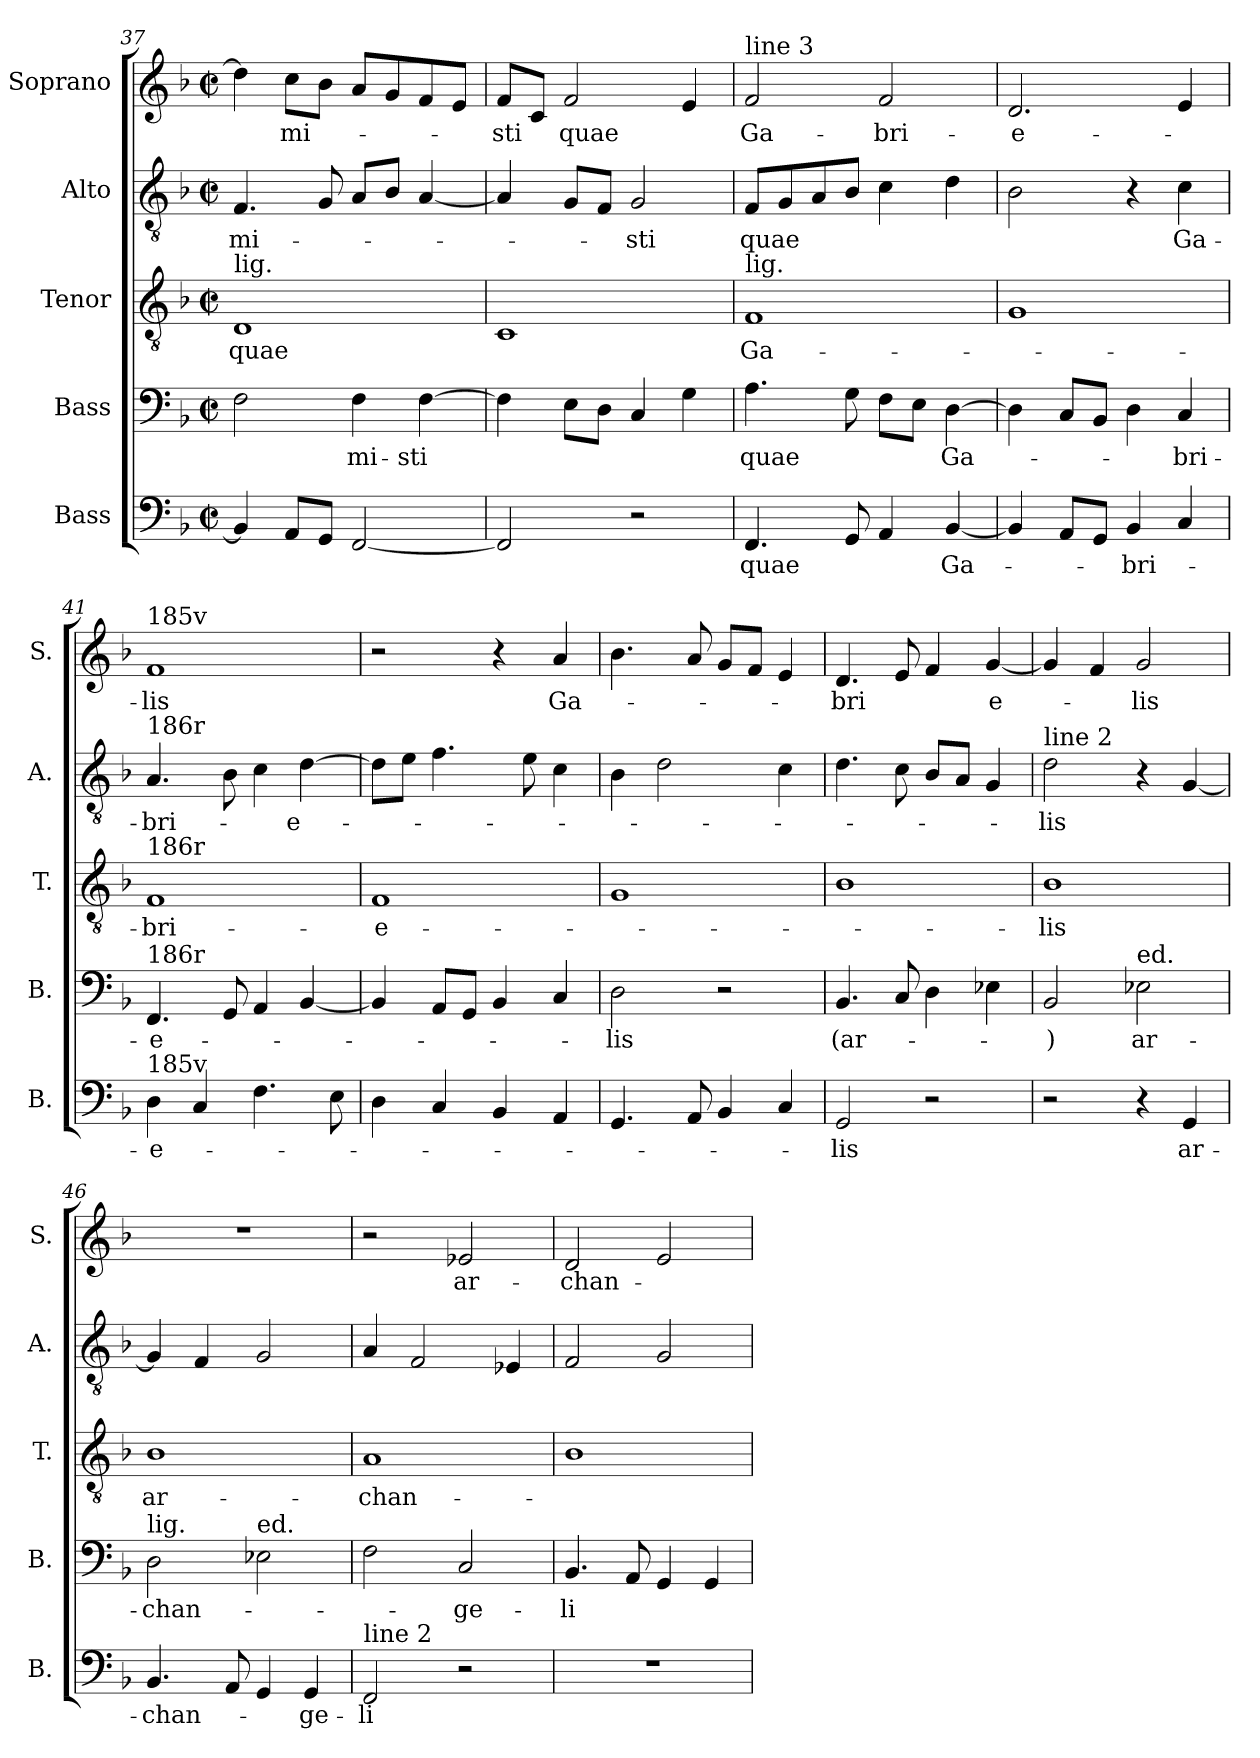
**kern	**text	**kern	**text	**kern	**text	**kern	**text	**kern	**text
*part5	*part5	*part4	*part4	*part3	*part3	*part2	*part2	*part1	*part1
*staff5	*staff5	*staff4	*staff4	*staff3	*staff3	*staff2	*staff2	*staff1	*staff1
*I"Bass	*	*I"Bass	*	*I"Tenor	*	*I"Alto	*	*I"Soprano	*
*I'B.	*	*I'B.	*	*I'T.	*	*I'A.	*	*I'S.	*
*clefF4	*	*clefF4	*	*clefGv2	*	*clefGv2	*	*clefG2	*
*k[b-]	*	*k[b-]	*	*k[b-]	*	*k[b-]	*	*k[b-]	*
*M2/2	*	*M2/2	*	*M2/2	*	*M2/2	*	*M2/2	*
*met(c|)	*	*met(c|)	*	*met(c|)	*	*met(c|)	*	*met(c|)	*
=37	=37	=37	=37	=37	=37	=37	=37	=37	=37
!	!	!	!	!LO:TX:a:t=lig.	!	!	!	!	!
!	!	!	!	!	!LO:LY:b	!	!LO:LY:b	!	!
4BB-/]	.	2F\	.	1D	-quae	4.F/	-mi-	4dd\]	.
!	!	!	!	!	!	!	!	!	!LO:LY:b
8AAL	.	.	.	.	.	.	.	8ccL	-mi-
8GGJ	.	.	.	.	.	8G/	.	8b-J	.
!	!	!	!LO:LY:b	!	!	!	!	!	!
[2FF/	.	4F\	-mi-	.	.	8AL	.	8aL	.
.	.	.	.	.	.	8B-J	.	8g	.
!	!	!	!LO:LY:b	!	!	!	!	!	!
.	.	[4F\	-sti	.	.	[4A/	.	8f	.
.	.	.	.	.	.	.	.	8eJ	.
=38	=38	=38	=38	=38	=38	=38	=38	=38	=38
!	!	!	!	!	!	!	!	!	!LO:LY:b
2FF/]	.	4F\]	.	1C	.	4A/]	.	8fL	-sti
.	.	.	.	.	.	.	.	8cJ	.
!	!	!	!	!	!	!	!	!	!LO:LY:b
.	.	8EL	.	.	.	8GL	.	2f/	-quae
.	.	8DJ	.	.	.	8FJ	.	.	.
!	!	!	!	!	!	!	!LO:LY:b	!	!
2r	.	4C/	.	.	.	2G/	-sti	.	.
.	.	4G\	.	.	.	.	.	4e/	.
!!LO:PB:g=z
=39	=39	=39	=39	=39	=39	=39	=39	=39	=39
!	!	!	!	!	!	!	!	!LO:TX:a:t=line 3	!
!	!	!	!	!LO:TX:a:t=lig.	!	!	!	!	!
!	!LO:LY:b	!	!LO:LY:b	!	!LO:LY:b	!	!LO:LY:b	!	!LO:LY:b
4.FF/	quae	4.A\	-quae	1F	Ga-	8FL	-quae	2f/	Ga-
.	.	.	.	.	.	8G	.	.	.
.	.	.	.	.	.	8A	.	.	.
8GG/	.	8G\	.	.	.	8B-J	.	.	.
!	!	!	!	!	!	!	!	!	!LO:LY:b
4AA/	.	8FL	.	.	.	4c\	.	2f/	-bri-
.	.	8EJ	.	.	.	.	.	.	.
!	!LO:LY:b	!	!LO:LY:b	!	!	!	!	!	!
[4BB-/	Ga-	[4D\	Ga-	.	.	4d\	.	.	.
=40	=40	=40	=40	=40	=40	=40	=40	=40	=40
!	!	!	!	!	!	!	!	!	!LO:LY:b
4BB-/]	.	4D\]	.	1G	.	2B-\	.	2.d/	-e-
8AAL	.	8CL	.	.	.	.	.	.	.
8GGJ	.	8BB-J	.	.	.	.	.	.	.
!	!LO:LY:b	!	!	!	!	!	!	!	!
4BB-/	-bri-	4D\	.	.	.	4r	.	.	.
!	!	!	!LO:LY:b	!	!	!	!LO:LY:b	!	!
4C/	.	4C/	-bri-	.	.	4c\	Ga-	4e/	.
=41	=41	=41	=41	=41	=41	=41	=41	=41	=41
!	!	!	!	!	!	!	!	!LO:TX:a:t=185v	!
!	!	!	!	!	!	!LO:TX:a:t=186r	!	!	!
!	!	!	!	!LO:TX:a:t=186r	!	!	!	!	!
!	!	!LO:TX:a:t=186r	!	!	!	!	!	!	!
!LO:TX:a:t=185v	!	!	!	!	!	!	!	!	!
!	!LO:LY:b	!	!LO:LY:b	!	!LO:LY:b	!	!LO:LY:b	!	!LO:LY:b
4D\	e-	4.FF/	e-	1F	bri-	4.A/	bri-	1f	-lis
4C/	.	.	.	.	.	.	.	.	.
.	.	8GG/	.	.	.	8B-\	.	.	.
4.F\	.	4AA/	.	.	.	4c\	.	.	.
!	!	!	!	!	!	!	!LO:LY:b	!	!
.	.	[4BB-/	.	.	.	[4d\	-e-	.	.
8E\	.	.	.	.	.	.	.	.	.
=42	=42	=42	=42	=42	=42	=42	=42	=42	=42
!	!	!	!	!	!LO:LY:b	!	!	!	!
4D\	.	4BB-/]	.	1F	-e-	8dL]	.	2r	.
.	.	.	.	.	.	8eJ	.	.	.
4C/	.	8AAL	.	.	.	4.f\	.	.	.
.	.	8GGJ	.	.	.	.	.	.	.
4BB-/	.	4BB-/	.	.	.	.	.	4r	.
.	.	.	.	.	.	8e\	.	.	.
!	!	!	!	!	!	!	!	!	!LO:LY:b
4AA/	.	4C/	.	.	.	4c\	.	4a/	Ga-
=43	=43	=43	=43	=43	=43	=43	=43	=43	=43
!	!	!	!LO:LY:b	!	!	!	!	!	!
4.GG/	.	2D\	lis	1G	.	4B-\	.	4.b-\	.
.	.	.	.	.	.	2d\	.	.	.
8AA/	.	.	.	.	.	.	.	8a/	.
4BB-/	.	2r	.	.	.	.	.	8gL	.
.	.	.	.	.	.	.	.	8fJ	.
4C/	.	.	.	.	.	4c\	.	4e/	.
=44	=44	=44	=44	=44	=44	=44	=44	=44	=44
!	!LO:LY:b	!	!LO:LY:b	!	!	!	!	!	!LO:LY:b
2GG/	lis	4.BB-/	(ar-	1B-	.	4.d\	.	4.d/	bri
.	.	8C/	.	.	.	8c\	.	8e/	.
2r	.	4D\	.	.	.	8B-L	.	4f/	.
.	.	.	.	.	.	8AJ	.	.	.
!	!	!	!	!	!	!	!	!	!LO:LY:b
.	.	4E-X\	.	.	.	4G/	.	[4g/	e-
!!LO:LB:g=z
=45	=45	=45	=45	=45	=45	=45	=45	=45	=45
!	!	!	!	!	!	!LO:TX:a:t=line 2	!	!	!
!	!	!	!LO:LY:b	!	!LO:LY:b	!	!LO:LY:b	!	!
2r	.	2BB-/	-)	1B-	-lis	2d\	lis	4g/]	.
.	.	.	.	.	.	.	.	4f/	.
!	!	!LO:TX:a:t=ed.	!	!	!	!	!	!	!
!	!	!	!LO:LY:b	!	!	!	!	!	!LO:LY:b
4r	.	2E-X\	ar-	.	.	4r	.	2g/	-lis
!	!LO:LY:b	!	!	!	!	!	!	!	!
4GG/	ar-	.	.	.	.	[4G/	.	.	.
=46	=46	=46	=46	=46	=46	=46	=46	=46	=46
!	!	!LO:TX:a:t=lig.	!	!	!	!	!	!	!
!	!LO:LY:b	!	!LO:LY:b	!	!LO:LY:b	!	!	!	!
4.BB-/	-chan-	2D\	-chan-	1B-	ar-	4G/]	.	1r	.
.	.	.	.	.	.	4F/	.	.	.
8AA/	.	.	.	.	.	.	.	.	.
!	!	!LO:TX:a:t=ed.	!	!	!	!	!	!	!
4GG/	.	2E-X\	.	.	.	2G/	.	.	.
!	!LO:LY:b	!	!	!	!	!	!	!	!
4GG/	-ge-	.	.	.	.	.	.	.	.
=47	=47	=47	=47	=47	=47	=47	=47	=47	=47
!LO:TX:a:t=line 2	!	!	!	!	!	!	!	!	!
!	!LO:LY:b	!	!	!	!LO:LY:b	!	!	!	!
2FF/	-li	2F\	.	1A	-chan-	4A/	.	2r	.
.	.	.	.	.	.	2F/	.	.	.
!	!	!	!LO:LY:b	!	!	!	!	!	!LO:LY:b
2r	.	2C/	-ge-	.	.	.	.	2e-X/	ar-
.	.	.	.	.	.	4E-X/	.	.	.
=48	=48	=48	=48	=48	=48	=48	=48	=48	=48
!	!	!	!LO:LY:b	!	!	!	!	!	!LO:LY:b
1r	.	4.BB-/	-li	1B-	.	2F/	.	2d/	-chan-
.	.	8AA/	.	.	.	.	.	.	.
.	.	4GG/	.	.	.	2G/	.	2e/	.
.	.	4GG/	.	.	.	.	.	.	.
=	=	=	=	=	=	=	=	=	=
*-	*-	*-	*-	*-	*-	*-	*-	*-	*-
